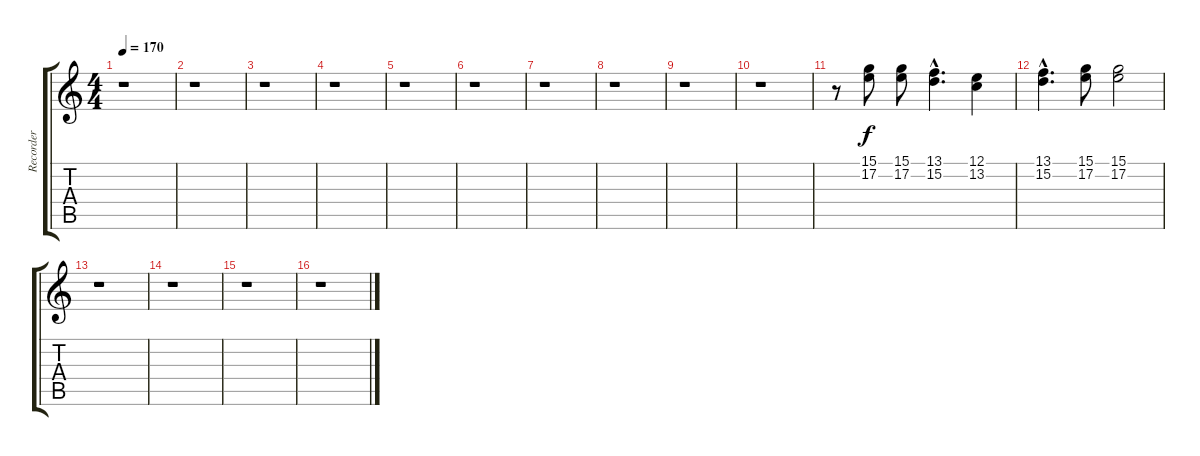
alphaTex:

\track ("Recorder" "Recorder") {instrument recorder}
\staff {score tabs}
\tuning (E4 B3 G3 D3 A2 E2) {hide}
\ts (4 4)
\tempo 170
\clef g2
\ks c
r.1{dy f} |
r.1 |
r.1 |
r.1 |
r.1 |
r.1 |
r.1 |
r.1 |
r.1 |
r.1 |
r.8 (15.1 17.2).8 (15.1 17.2).8 (13.1{hac} 15.2{hac}).4{d} (12.1 13.2).4 |
(13.1{hac} 15.2{hac}).4{d} (15.1 17.2).8 (15.1 17.2).2 |
r.1 |
r.1 |
r.1 |
r.1
